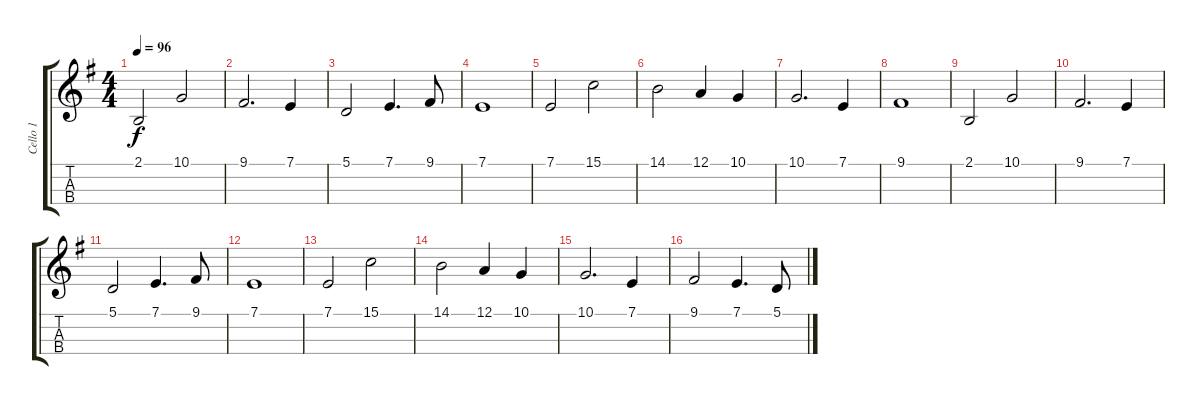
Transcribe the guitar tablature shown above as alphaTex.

\track ("Cello 1" "Cello 1") {instrument cello}
\staff {score tabs}
\tuning (A3 D3 G2 C2) {hide}
\ts (4 4)
\tempo 96
\clef g2
\ks g
2.1.2{dy f} 10.1.2 |
9.1.2{d} 7.1.4 |
5.1.2 7.1.4{d} 9.1.8 |
7.1.1 |
7.1.2 15.1.2 |
14.1.2 12.1.4 10.1.4 |
10.1.2{d} 7.1.4 |
9.1.1 |
2.1.2 10.1.2 |
9.1.2{d} 7.1.4 |
5.1.2 7.1.4{d} 9.1.8 |
7.1.1 |
7.1.2 15.1.2 |
14.1.2 12.1.4 10.1.4 |
10.1.2{d} 7.1.4 |
9.1.2 7.1.4{d} 5.1.8
